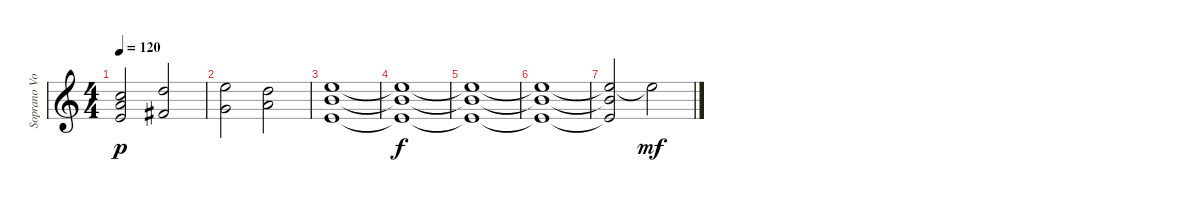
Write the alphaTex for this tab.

\track ("Soprano Voice" "Soprano Vo") {instrument voiceoohs}
\staff {score}
\tuning (E4 B3 G3 D3 A2 E2 B1) {hide}
\ts (4 4)
\tempo 120
\clef g2
\ks c
(8.1 10.2 9.3).2{dy p} (10.1 7.2).2 |
(12.1 8.2).2 (10.1 10.2).2 |
(12.1 12.2 9.3).1 |
(12.1{t} 12.2{t} 9.3{t}).1{dy f} |
(12.1{t} 12.2{t} 9.3{t}).1 |
(12.1{t} 12.2{t} 9.3{t}).1 |
(12.1{t} 12.2{t} 9.3{t}).2 12.1{t}.2{dy mf}
